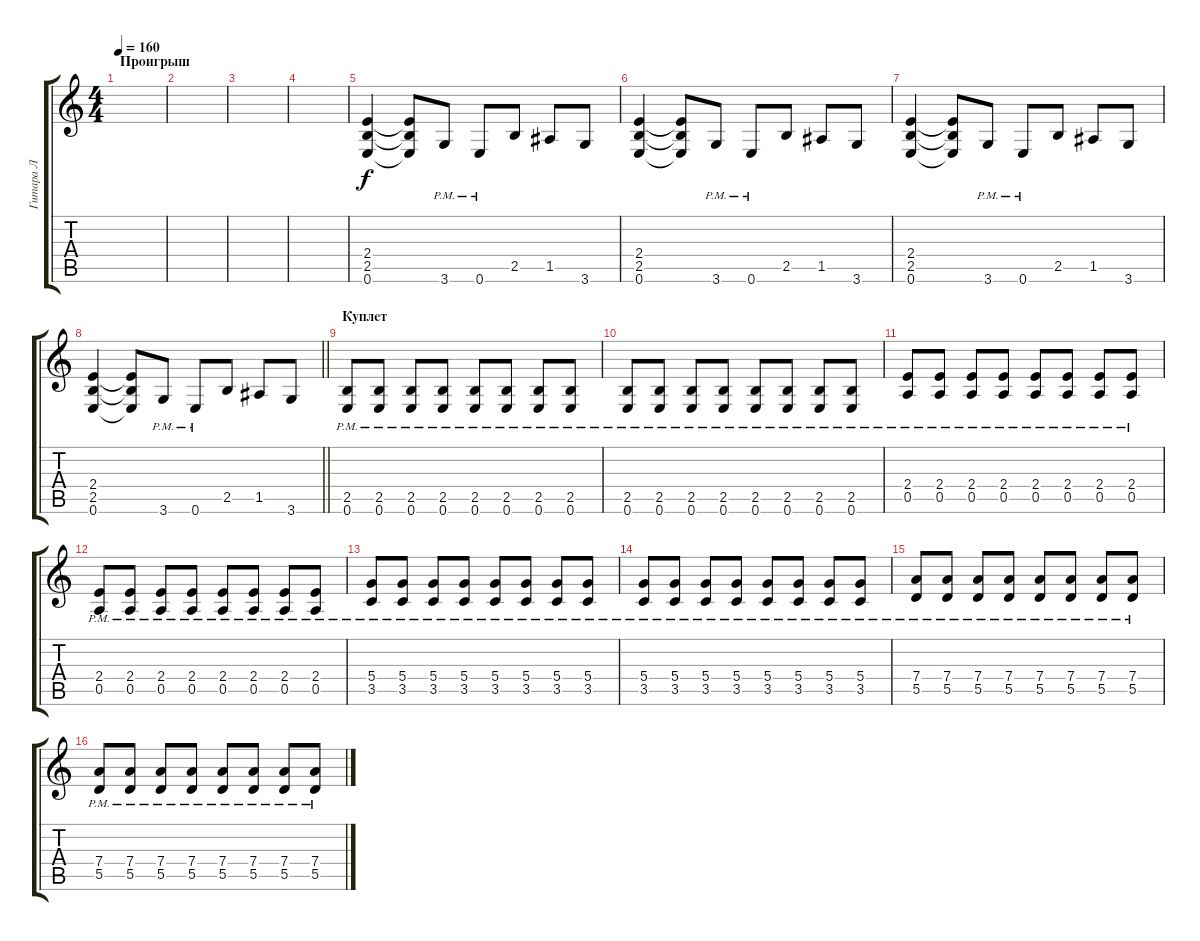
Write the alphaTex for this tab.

\track ("Гитара Л" "Гитара Л") {instrument distortionguitar}
\staff {score tabs}
\tuning (E4 B3 G3 D3 A2 E2) {hide}
\ts (4 4)
\section ("" "Проигрыш")
\tempo 160
\clef g2
\ks c
|
|
|
|
(2.4 2.5 0.6).4 (2.4{t} 2.5{t} 0.6{t}).8 3.6{pm}.8 0.6{pm}.8 2.5.8 1.5.8 3.6.8 |
(2.4 2.5 0.6).4 (2.4{t} 2.5{t} 0.6{t}).8 3.6{pm}.8 0.6{pm}.8 2.5.8 1.5.8 3.6.8 |
(2.4 2.5 0.6).4 (2.4{t} 2.5{t} 0.6{t}).8 3.6{pm}.8 0.6{pm}.8 2.5.8 1.5.8 3.6.8 |
\barLineRight lightlight
(2.4 2.5 0.6).4 (2.4{t} 2.5{t} 0.6{t}).8 3.6{pm}.8 0.6{pm}.8 2.5.8 1.5.8 3.6.8 |
\section ("" "Куплет")
(2.5{pm} 0.6{pm}).8 (2.5{pm} 0.6{pm}).8 (2.5{pm} 0.6{pm}).8 (2.5{pm} 0.6{pm}).8 (2.5{pm} 0.6{pm}).8 (2.5{pm} 0.6{pm}).8 (2.5{pm} 0.6{pm}).8 (2.5{pm} 0.6{pm}).8 |
(2.5{pm} 0.6{pm}).8 (2.5{pm} 0.6{pm}).8 (2.5{pm} 0.6{pm}).8 (2.5{pm} 0.6{pm}).8 (2.5{pm} 0.6{pm}).8 (2.5{pm} 0.6{pm}).8 (2.5{pm} 0.6{pm}).8 (2.5{pm} 0.6{pm}).8 |
(2.4{pm} 0.5{pm}).8 (2.4{pm} 0.5{pm}).8 (2.4{pm} 0.5{pm}).8 (2.4{pm} 0.5{pm}).8 (2.4{pm} 0.5{pm}).8 (2.4{pm} 0.5{pm}).8 (2.4{pm} 0.5{pm}).8 (2.4{pm} 0.5{pm}).8 |
(2.4{pm} 0.5{pm}).8 (2.4{pm} 0.5{pm}).8 (2.4{pm} 0.5{pm}).8 (2.4{pm} 0.5{pm}).8 (2.4{pm} 0.5{pm}).8 (2.4{pm} 0.5{pm}).8 (2.4{pm} 0.5{pm}).8 (2.4{pm} 0.5{pm}).8 |
(5.4{pm} 3.5{pm}).8 (5.4{pm} 3.5{pm}).8 (5.4{pm} 3.5{pm}).8 (5.4{pm} 3.5{pm}).8 (5.4{pm} 3.5{pm}).8 (5.4{pm} 3.5{pm}).8 (5.4{pm} 3.5{pm}).8 (5.4{pm} 3.5{pm}).8 |
(5.4{pm} 3.5{pm}).8 (5.4{pm} 3.5{pm}).8 (5.4{pm} 3.5{pm}).8 (5.4{pm} 3.5{pm}).8 (5.4{pm} 3.5{pm}).8 (5.4{pm} 3.5{pm}).8 (5.4{pm} 3.5{pm}).8 (5.4{pm} 3.5{pm}).8 |
(7.4{pm} 5.5{pm}).8 (7.4{pm} 5.5{pm}).8 (7.4{pm} 5.5{pm}).8 (7.4{pm} 5.5{pm}).8 (7.4{pm} 5.5{pm}).8 (7.4{pm} 5.5{pm}).8 (7.4{pm} 5.5{pm}).8 (7.4{pm} 5.5{pm}).8 |
(7.4{pm} 5.5{pm}).8 (7.4{pm} 5.5{pm}).8 (7.4{pm} 5.5{pm}).8 (7.4{pm} 5.5{pm}).8 (7.4{pm} 5.5{pm}).8 (7.4{pm} 5.5{pm}).8 (7.4{pm} 5.5{pm}).8 (7.4{pm} 5.5{pm}).8
